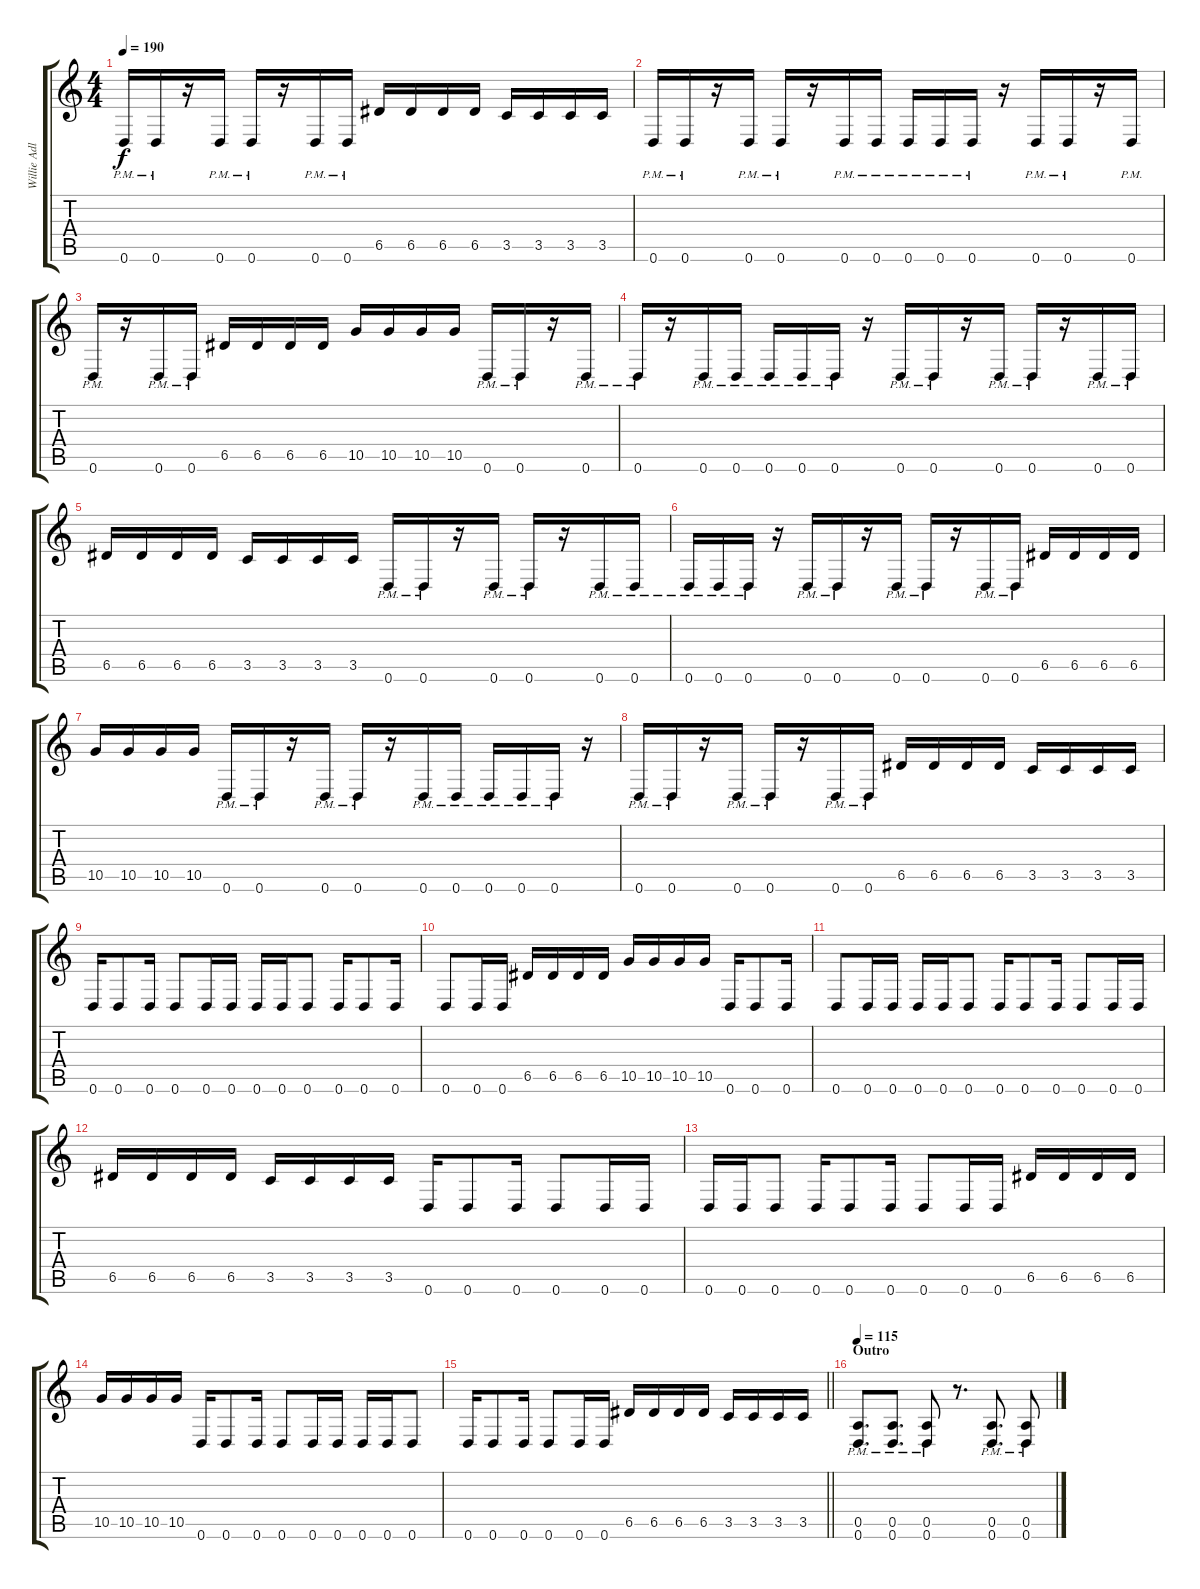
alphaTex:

\track ("Willie Adler - Rhythm" "Willie Adl") {instrument distortionguitar}
\staff {score tabs}
\tuning (E4 B3 G3 D3 A2 D2) {hide}
\ts (4 4)
\tempo 190
\clef g2
\ks c
0.6{pm}.16{dy f} 0.6{pm}.16 r.16 0.6{pm}.16 0.6{pm}.16 r.16 0.6{pm}.16 0.6{pm}.16 6.5.16 6.5.16 6.5.16 6.5.16 3.5.16 3.5.16 3.5.16 3.5.16 |
0.6{pm}.16 0.6{pm}.16 r.16 0.6{pm}.16 0.6{pm}.16 r.16 0.6{pm}.16 0.6{pm}.16 0.6{pm}.16 0.6{pm}.16 0.6{pm}.16 r.16 0.6{pm}.16 0.6{pm}.16 r.16 0.6{pm}.16 |
0.6{pm}.16 r.16 0.6{pm}.16 0.6{pm}.16 6.5.16 6.5.16 6.5.16 6.5.16 10.5.16 10.5.16 10.5.16 10.5.16 0.6{pm}.16 0.6{pm}.16 r.16 0.6{pm}.16 |
0.6{pm}.16 r.16 0.6{pm}.16 0.6{pm}.16 0.6{pm}.16 0.6{pm}.16 0.6{pm}.16 r.16 0.6{pm}.16 0.6{pm}.16 r.16 0.6{pm}.16 0.6{pm}.16 r.16 0.6{pm}.16 0.6{pm}.16 |
6.5.16 6.5.16 6.5.16 6.5.16 3.5.16 3.5.16 3.5.16 3.5.16 0.6{pm}.16 0.6{pm}.16 r.16 0.6{pm}.16 0.6{pm}.16 r.16 0.6{pm}.16 0.6{pm}.16 |
0.6{pm}.16 0.6{pm}.16 0.6{pm}.16 r.16 0.6{pm}.16 0.6{pm}.16 r.16 0.6{pm}.16 0.6{pm}.16 r.16 0.6{pm}.16 0.6{pm}.16 6.5.16 6.5.16 6.5.16 6.5.16 |
10.5.16 10.5.16 10.5.16 10.5.16 0.6{pm}.16 0.6{pm}.16 r.16 0.6{pm}.16 0.6{pm}.16 r.16 0.6{pm}.16 0.6{pm}.16 0.6{pm}.16 0.6{pm}.16 0.6{pm}.16 r.16 |
0.6{pm}.16 0.6{pm}.16 r.16 0.6{pm}.16 0.6{pm}.16 r.16 0.6{pm}.16 0.6{pm}.16 6.5.16 6.5.16 6.5.16 6.5.16 3.5.16 3.5.16 3.5.16 3.5.16 |
0.6.16 0.6.8 0.6.16 0.6.8 0.6.16 0.6.16 0.6.16 0.6.16 0.6.8 0.6.16 0.6.8 0.6.16 |
0.6.8 0.6.16 0.6.16 6.5.16 6.5.16 6.5.16 6.5.16 10.5.16 10.5.16 10.5.16 10.5.16 0.6.16 0.6.8 0.6.16 |
0.6.8 0.6.16 0.6.16 0.6.16 0.6.16 0.6.8 0.6.16 0.6.8 0.6.16 0.6.8 0.6.16 0.6.16 |
6.5.16 6.5.16 6.5.16 6.5.16 3.5.16 3.5.16 3.5.16 3.5.16 0.6.16 0.6.8 0.6.16 0.6.8 0.6.16 0.6.16 |
0.6.16 0.6.16 0.6.8 0.6.16 0.6.8 0.6.16 0.6.8 0.6.16 0.6.16 6.5.16 6.5.16 6.5.16 6.5.16 |
10.5.16 10.5.16 10.5.16 10.5.16 0.6.16 0.6.8 0.6.16 0.6.8 0.6.16 0.6.16 0.6.16 0.6.16 0.6.8 |
\barLineRight lightlight
0.6.16 0.6.8 0.6.16 0.6.8 0.6.16 0.6.16 6.5.16 6.5.16 6.5.16 6.5.16 3.5.16 3.5.16 3.5.16 3.5.16 |
\section ("" "Outro")
\tempo 115
(0.5{pm} 0.6{pm}).8{d} (0.5{pm} 0.6{pm}).8{d} (0.5{pm} 0.6{pm}).8 r.8{d} (0.5{pm} 0.6{pm}).8{d} (0.5{pm} 0.6{pm}).8
